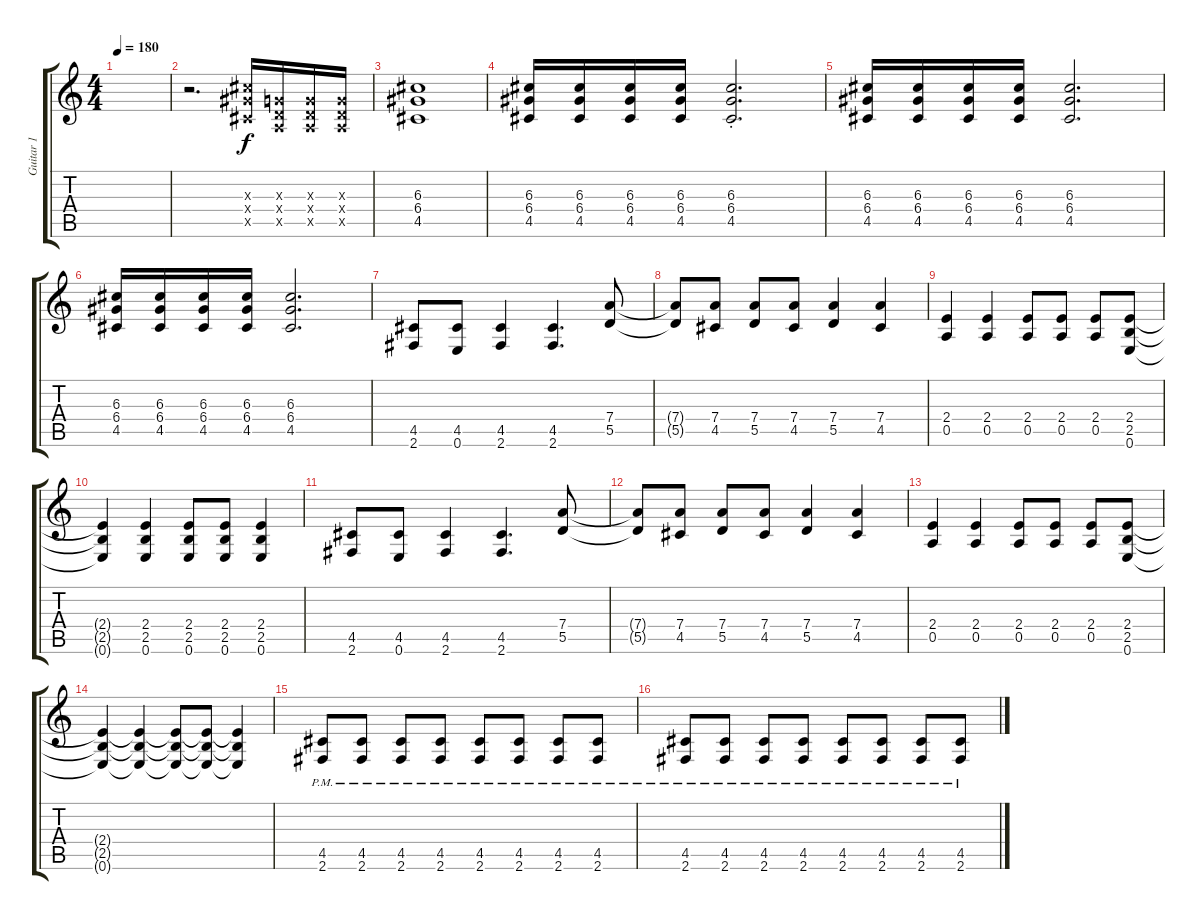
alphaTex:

\track ("Guitar 1" "Guitar 1") {instrument overdrivenguitar}
\staff {score tabs}
\tuning (E4 B3 G3 D3 A2 E2) {hide}
\ts (4 4)
\tempo 180
\clef g2
\ks c
|
r.2{d} (6.3{x} 6.4{x} 4.5{x}).16 (0.3{x} 0.4{x} 0.5{x}).16 (0.3{x} 0.4{x} 0.5{x}).16 (0.3{x} 0.4{x} 0.5{x}).16 |
(6.3 6.4 4.5).1 |
(6.3 6.4 4.5).16 (6.3 6.4 4.5).16 (6.3 6.4 4.5).16 (6.3 6.4 4.5).16 (6.3{st} 6.4{st} 4.5{st}).2{d} |
(6.3 6.4 4.5).16 (6.3 6.4 4.5).16 (6.3 6.4 4.5).16 (6.3 6.4 4.5).16 (6.3 6.4 4.5).2{d} |
(6.3 6.4 4.5).16 (6.3 6.4 4.5).16 (6.3 6.4 4.5).16 (6.3 6.4 4.5).16 (6.3 6.4 4.5).2{d} |
(4.5 2.6).8 (4.5 0.6).8 (4.5 2.6).4 (4.5 2.6).4{d} (7.4 5.5).8 |
(7.4{t} 5.5{t}).8 (7.4 4.5).8 (7.4 5.5).8 (7.4 4.5).8 (7.4 5.5).4 (7.4 4.5).4 |
(2.4 0.5).4 (2.4 0.5).4 (2.4 0.5).8 (2.4 0.5).8 (2.4 0.5).8 (2.4 2.5 0.6).8 |
(2.4{t} 2.5{t} 0.6{t}).4 (2.4 2.5 0.6).4 (2.4 2.5 0.6).8 (2.4 2.5 0.6).8 (2.4 2.5 0.6).4 |
(4.5 2.6).8 (4.5 0.6).8 (4.5 2.6).4 (4.5 2.6).4{d} (7.4 5.5).8 |
(7.4{t} 5.5{t}).8 (7.4 4.5).8 (7.4 5.5).8 (7.4 4.5).8 (7.4 5.5).4 (7.4 4.5).4 |
(2.4 0.5).4 (2.4 0.5).4 (2.4 0.5).8 (2.4 0.5).8 (2.4 0.5).8 (2.4 2.5 0.6).8 |
(2.4{t} 2.5{t} 0.6{t}).4 (2.4{t} 2.5{t} 0.6{t}).4 (2.4{t} 2.5{t} 0.6{t}).8 (2.4{t} 2.5{t} 0.6{t}).8 (2.4{t} 2.5{t} 0.6{t}).4 |
(4.5{pm} 2.6{pm}).8 (4.5{pm} 2.6{pm}).8 (4.5{pm} 2.6{pm}).8 (4.5{pm} 2.6{pm}).8 (4.5{pm} 2.6{pm}).8 (4.5{pm} 2.6{pm}).8 (4.5{pm} 2.6{pm}).8 (4.5{pm} 2.6{pm}).8 |
(4.5{pm} 2.6{pm}).8 (4.5{pm} 2.6{pm}).8 (4.5{pm} 2.6{pm}).8 (4.5{pm} 2.6{pm}).8 (4.5{pm} 2.6{pm}).8 (4.5{pm} 2.6{pm}).8 (4.5{pm} 2.6{pm}).8 (4.5{pm} 2.6{pm}).8
